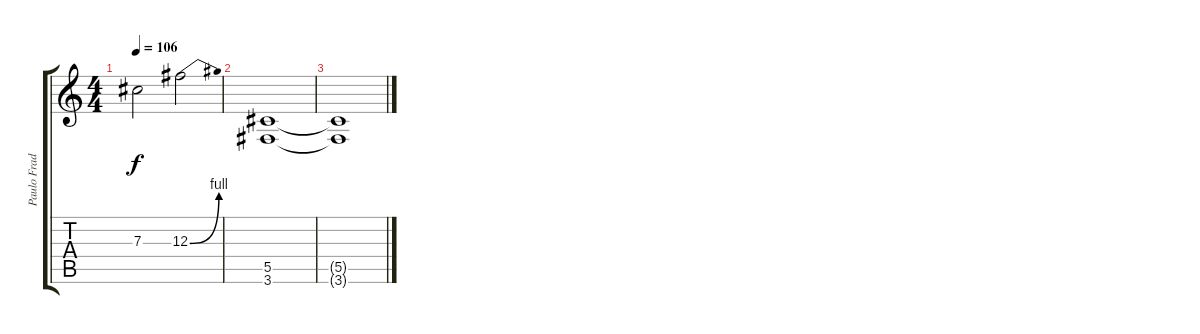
\track ("Paulo Frade I" "Paulo Frad") {instrument distortionguitar}
\staff {score tabs}
\tuning (Eb4 Bb3 Gb3 Db3 Ab2 Eb2) {hide}
\ts (4 4)
\tempo 106
\clef g2
\ks c
7.3.2{dy f} 12.3{be (bend 0 0 60 4)}.2 |
(5.5 3.6).1 |
(5.5{t} 3.6{t}).1
